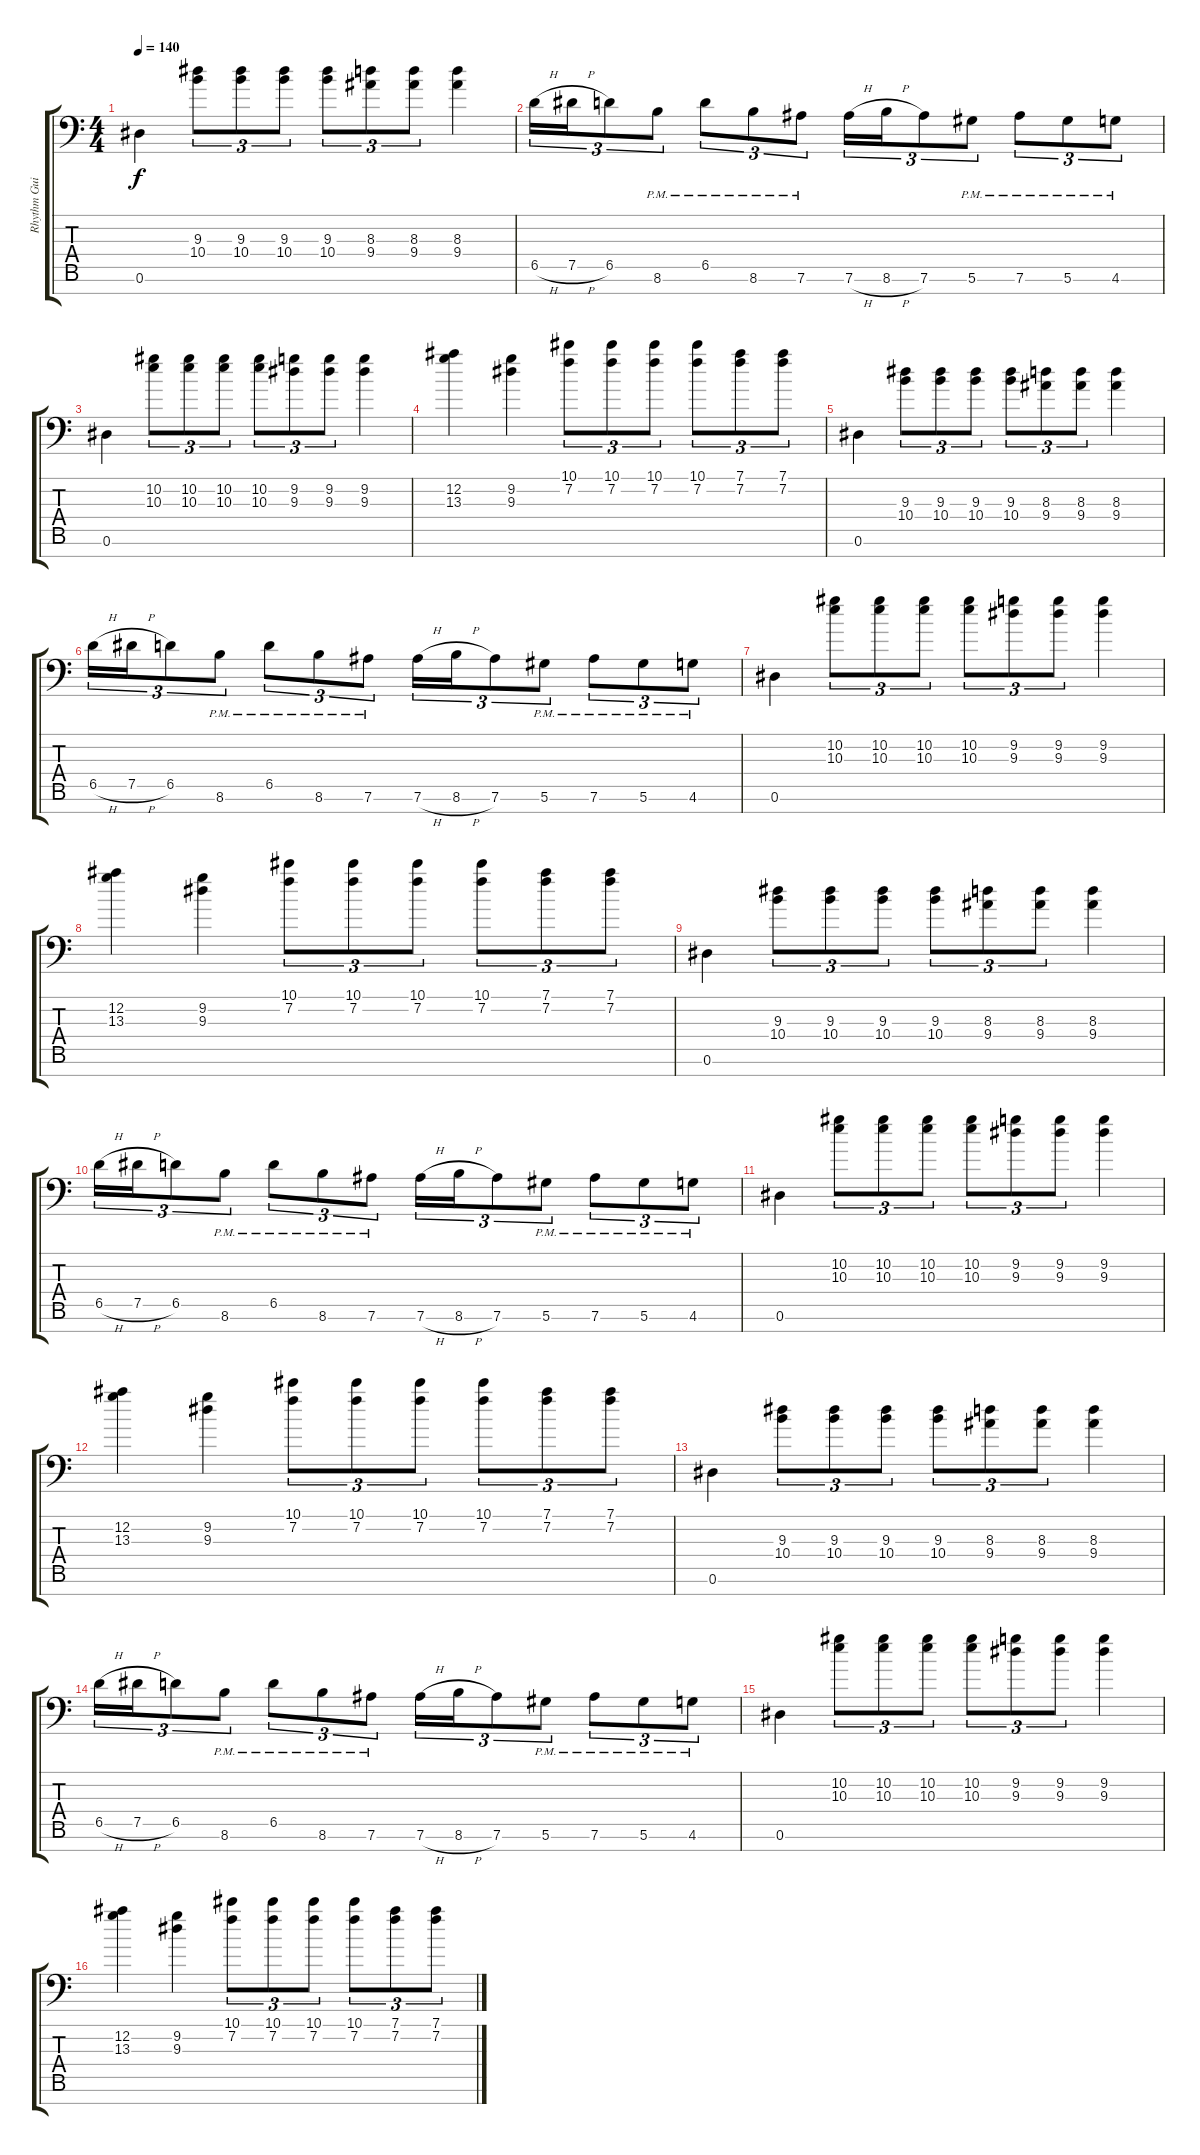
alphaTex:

\track ("Rhythm Guitar Left" "Rhythm Gui") {instrument distortionguitar}
\staff {score tabs}
\tuning (Eb4 Bb3 Gb3 Db3 Ab2 Eb2 Bb1) {hide}
\ts (4 4)
\tempo 140
\clef f4
\ks c
0.6.4{dy f} (9.3 10.4).8{tu (3 2)} (9.3 10.4).8{tu (3 2)} (9.3 10.4).8{tu (3 2)} (9.3 10.4).8{tu (3 2)} (8.3 9.4).8{tu (3 2)} (8.3 9.4).8{tu (3 2)} (8.3 9.4).4 |
6.5{h}.16{tu (3 2)} 7.5{h}.16{tu (3 2)} 6.5.8{tu (3 2)} 8.6{pm}.8{tu (3 2)} 6.5{pm}.8{tu (3 2)} 8.6{pm}.8{tu (3 2)} 7.6{pm}.8{tu (3 2)} 7.6{h}.16{tu (3 2)} 8.6{h}.16{tu (3 2)} 7.6.8{tu (3 2)} 5.6{pm}.8{tu (3 2)} 7.6{pm}.8{tu (3 2)} 5.6{pm}.8{tu (3 2)} 4.6{pm}.8{tu (3 2)} |
0.6.4 (10.2 10.3).8{tu (3 2)} (10.2 10.3).8{tu (3 2)} (10.2 10.3).8{tu (3 2)} (10.2 10.3).8{tu (3 2)} (9.2 9.3).8{tu (3 2)} (9.2 9.3).8{tu (3 2)} (9.2 9.3).4 |
(12.2 13.3).4 (9.2 9.3).4 (10.1 7.2).8{tu (3 2)} (10.1 7.2).8{tu (3 2)} (10.1 7.2).8{tu (3 2)} (10.1 7.2).8{tu (3 2)} (7.1 7.2).8{tu (3 2)} (7.1 7.2).8{tu (3 2)} |
0.6.4 (9.3 10.4).8{tu (3 2)} (9.3 10.4).8{tu (3 2)} (9.3 10.4).8{tu (3 2)} (9.3 10.4).8{tu (3 2)} (8.3 9.4).8{tu (3 2)} (8.3 9.4).8{tu (3 2)} (8.3 9.4).4 |
6.5{h}.16{tu (3 2)} 7.5{h}.16{tu (3 2)} 6.5.8{tu (3 2)} 8.6{pm}.8{tu (3 2)} 6.5{pm}.8{tu (3 2)} 8.6{pm}.8{tu (3 2)} 7.6{pm}.8{tu (3 2)} 7.6{h}.16{tu (3 2)} 8.6{h}.16{tu (3 2)} 7.6.8{tu (3 2)} 5.6{pm}.8{tu (3 2)} 7.6{pm}.8{tu (3 2)} 5.6{pm}.8{tu (3 2)} 4.6{pm}.8{tu (3 2)} |
0.6.4 (10.2 10.3).8{tu (3 2)} (10.2 10.3).8{tu (3 2)} (10.2 10.3).8{tu (3 2)} (10.2 10.3).8{tu (3 2)} (9.2 9.3).8{tu (3 2)} (9.2 9.3).8{tu (3 2)} (9.2 9.3).4 |
(12.2 13.3).4 (9.2 9.3).4 (10.1 7.2).8{tu (3 2)} (10.1 7.2).8{tu (3 2)} (10.1 7.2).8{tu (3 2)} (10.1 7.2).8{tu (3 2)} (7.1 7.2).8{tu (3 2)} (7.1 7.2).8{tu (3 2)} |
0.6.4 (9.3 10.4).8{tu (3 2)} (9.3 10.4).8{tu (3 2)} (9.3 10.4).8{tu (3 2)} (9.3 10.4).8{tu (3 2)} (8.3 9.4).8{tu (3 2)} (8.3 9.4).8{tu (3 2)} (8.3 9.4).4 |
6.5{h}.16{tu (3 2)} 7.5{h}.16{tu (3 2)} 6.5.8{tu (3 2)} 8.6{pm}.8{tu (3 2)} 6.5{pm}.8{tu (3 2)} 8.6{pm}.8{tu (3 2)} 7.6{pm}.8{tu (3 2)} 7.6{h}.16{tu (3 2)} 8.6{h}.16{tu (3 2)} 7.6.8{tu (3 2)} 5.6{pm}.8{tu (3 2)} 7.6{pm}.8{tu (3 2)} 5.6{pm}.8{tu (3 2)} 4.6{pm}.8{tu (3 2)} |
0.6.4 (10.2 10.3).8{tu (3 2)} (10.2 10.3).8{tu (3 2)} (10.2 10.3).8{tu (3 2)} (10.2 10.3).8{tu (3 2)} (9.2 9.3).8{tu (3 2)} (9.2 9.3).8{tu (3 2)} (9.2 9.3).4 |
(12.2 13.3).4 (9.2 9.3).4 (10.1 7.2).8{tu (3 2)} (10.1 7.2).8{tu (3 2)} (10.1 7.2).8{tu (3 2)} (10.1 7.2).8{tu (3 2)} (7.1 7.2).8{tu (3 2)} (7.1 7.2).8{tu (3 2)} |
0.6.4 (9.3 10.4).8{tu (3 2)} (9.3 10.4).8{tu (3 2)} (9.3 10.4).8{tu (3 2)} (9.3 10.4).8{tu (3 2)} (8.3 9.4).8{tu (3 2)} (8.3 9.4).8{tu (3 2)} (8.3 9.4).4 |
6.5{h}.16{tu (3 2)} 7.5{h}.16{tu (3 2)} 6.5.8{tu (3 2)} 8.6{pm}.8{tu (3 2)} 6.5{pm}.8{tu (3 2)} 8.6{pm}.8{tu (3 2)} 7.6{pm}.8{tu (3 2)} 7.6{h}.16{tu (3 2)} 8.6{h}.16{tu (3 2)} 7.6.8{tu (3 2)} 5.6{pm}.8{tu (3 2)} 7.6{pm}.8{tu (3 2)} 5.6{pm}.8{tu (3 2)} 4.6{pm}.8{tu (3 2)} |
0.6.4 (10.2 10.3).8{tu (3 2)} (10.2 10.3).8{tu (3 2)} (10.2 10.3).8{tu (3 2)} (10.2 10.3).8{tu (3 2)} (9.2 9.3).8{tu (3 2)} (9.2 9.3).8{tu (3 2)} (9.2 9.3).4 |
(12.2 13.3).4 (9.2 9.3).4 (10.1 7.2).8{tu (3 2)} (10.1 7.2).8{tu (3 2)} (10.1 7.2).8{tu (3 2)} (10.1 7.2).8{tu (3 2)} (7.1 7.2).8{tu (3 2)} (7.1 7.2).8{tu (3 2)}
